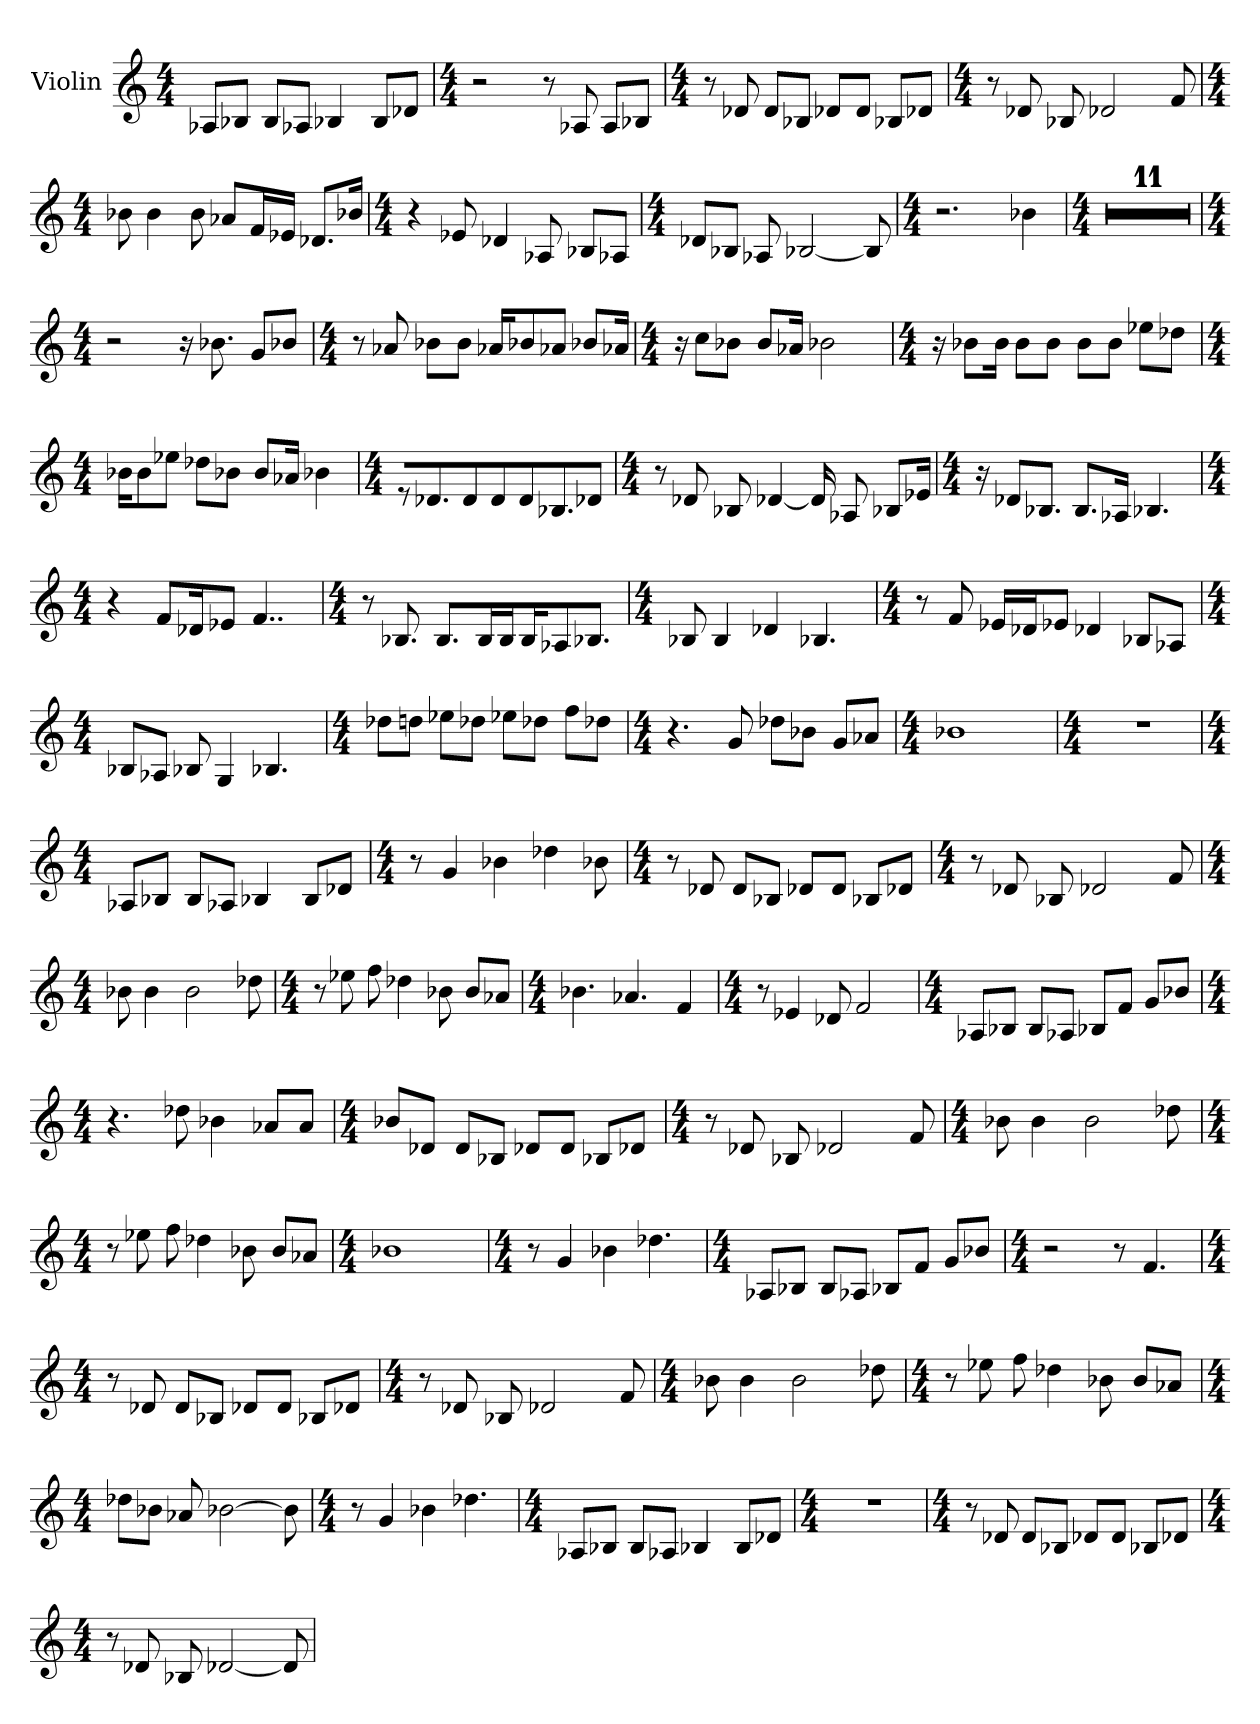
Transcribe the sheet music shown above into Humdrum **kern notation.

**kern
*part1
*staff1
*I"Violin
*I'Vln
*M4/4
=
8A-XL
8B-XJ
8B-L
8A-XJ
4B-X
8B-L
8d-XJ
=
*M4/4
2r
8r
8A-X
8A-L
8B-XJ
=
*M4/4
8r
8d-X
8d-L
8B-XJ
8d-XL
8d-J
8B-XL
8d-XJ
=
*M4/4
8r
8d-X
8B-X
2d-X
8f
=
*M4/4
8b-X
4b-
8b-
8a-XL
16fL
16e-XJJ
8.d-XL
16b-XJk
=
*M4/4
4r
8e-X
4d-X
8A-X
8B-XL
8A-XJ
=
*M4/4
8d-XL
8B-XJ
8A-X
[2B-X
8B-]
=
*M4/4
2.r
4b-X
=
*M4/4
1r
=
*M4/4
1r
=
*M4/4
1r
=
*M4/4
1r
=
*M4/4
1r
=
*M4/4
1r
=
*M4/4
1r
=
*M4/4
1r
=
*M4/4
1r
=
*M4/4
1r
=
*M4/4
1r
=
*M4/4
2r
16r
8.b-X
8gL
8b-XJ
=
*M4/4
8r
8a-X
8b-XL
8b-J
16a-XKL
8b-X
8a-XJ
8b-XL
16a-XJk
=
*M4/4
16r
8ccL
8b-XJ
8b-L
16a-XJk
2b-X
=
*M4/4
16r
8b-XL
16b-Jk
8b-L
8b-J
8b-L
8b-J
8ee-XL
8dd-XJ
=
*M4/4
16b-XKL
8b-
8ee-XJ
8dd-XL
8b-XJ
8b-L
16a-XJk
4b-X
=
*M4/4
8r
8.d-X
8d-L
8d-J
8d-L
8.B-XJ
8d-XJ
=
*M4/4
8r
8d-X
8B-X
[4d-X
16d-]
8A-X
8B-XL
16e-XJk
=
*M4/4
16r
8d-XL
8.B-XJ
8.B-L
16A-XJk
4.B-X
=
*M4/4
4r
8fL
16d-XK
8e-XJ
4..f
=
*M4/4
8r
8.B-X
8.B-L
16B-L
16B-J
16B-L
8A-XJ
8.B-XJ
=
*M4/4
8B-X
4B-
4d-X
4.B-X
=
*M4/4
8r
8f
16e-XLL
16d-XJ
8e-XJ
4d-X
8B-XL
8A-XJ
=
*M4/4
8B-XL
8A-XJ
8B-X
4G
4.B-X
=
*M4/4
8dd-XL
8ddnJ
8ee-XL
8dd-XJ
8ee-XL
8dd-XJ
8ffL
8dd-XJ
=
*M4/4
4.r
8g
8dd-XL
8b-XJ
8gL
8a-XJ
=
*M4/4
1b-X
=
*M4/4
1r
=
*M4/4
8A-XL
8B-XJ
8B-L
8A-XJ
4B-X
8B-L
8d-XJ
=
*M4/4
8r
4g
4b-X
4dd-X
8b-X
=
*M4/4
8r
8d-X
8d-L
8B-XJ
8d-XL
8d-J
8B-XL
8d-XJ
=
*M4/4
8r
8d-X
8B-X
2d-X
8f
=
*M4/4
8b-X
4b-
2b-
8dd-X
=
*M4/4
8r
8ee-X
8ff
4dd-X
8b-X
8b-L
8a-XJ
=
*M4/4
4.b-X
4.a-X
4f
=
*M4/4
8r
4e-X
8d-X
2f
=
*M4/4
8A-XL
8B-XJ
8B-L
8A-XJ
8B-XL
8fJ
8gL
8b-XJ
=
*M4/4
4.r
8dd-X
4b-X
8a-XL
8a-J
=
*M4/4
8b-XL
8d-XJ
8d-L
8B-XJ
8d-XL
8d-J
8B-XL
8d-XJ
=
*M4/4
8r
8d-X
8B-X
2d-X
8f
=
*M4/4
8b-X
4b-
2b-
8dd-X
=
*M4/4
8r
8ee-X
8ff
4dd-X
8b-X
8b-L
8a-XJ
=
*M4/4
1b-X
=
*M4/4
8r
4g
4b-X
4.dd-X
=
*M4/4
8A-XL
8B-XJ
8B-L
8A-XJ
8B-XL
8fJ
8gL
8b-XJ
=
*M4/4
2r
8r
4.f
=
*M4/4
8r
8d-X
8d-L
8B-XJ
8d-XL
8d-J
8B-XL
8d-XJ
=
*M4/4
8r
8d-X
8B-X
2d-X
8f
=
*M4/4
8b-X
4b-
2b-
8dd-X
=
*M4/4
8r
8ee-X
8ff
4dd-X
8b-X
8b-L
8a-XJ
=
*M4/4
8dd-XL
8b-XJ
8a-X
[2b-X
8b-]
=
*M4/4
8r
4g
4b-X
4.dd-X
=
*M4/4
8A-XL
8B-XJ
8B-L
8A-XJ
4B-X
8B-L
8d-XJ
=
*M4/4
1r
=
*M4/4
8r
8d-X
8d-L
8B-XJ
8d-XL
8d-J
8B-XL
8d-XJ
=
*M4/4
8r
8d-X
8B-X
[2d-X
8d-]
=
*-
